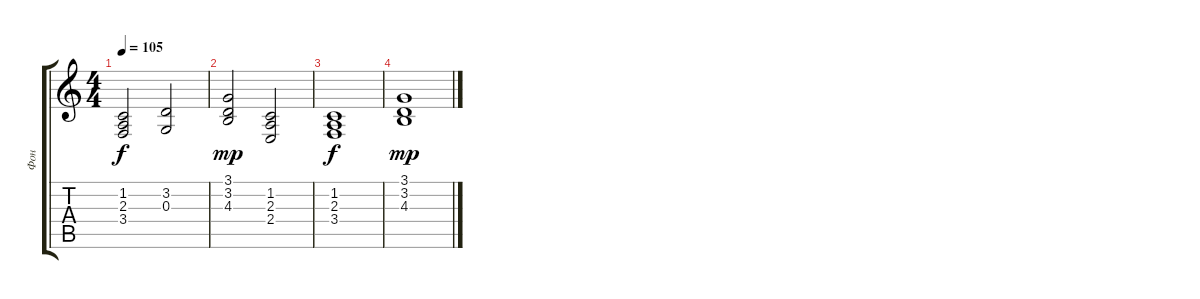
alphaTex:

\track ("Фон" "Фон") {instrument stringensemble1}
\staff {score tabs}
\tuning (E4 B3 G3 D3 A2 E2) {hide}
\ts (4 4)
\tempo 105
\clef g2
\ks c
(1.2 2.3 3.4).2{dy f} (3.2 0.3).2 |
(3.1 3.2 4.3).2{dy mp} (1.2 2.3 2.4).2 |
(1.2 2.3 3.4).1{dy f} |
(3.1 3.2 4.3).1{dy mp}
